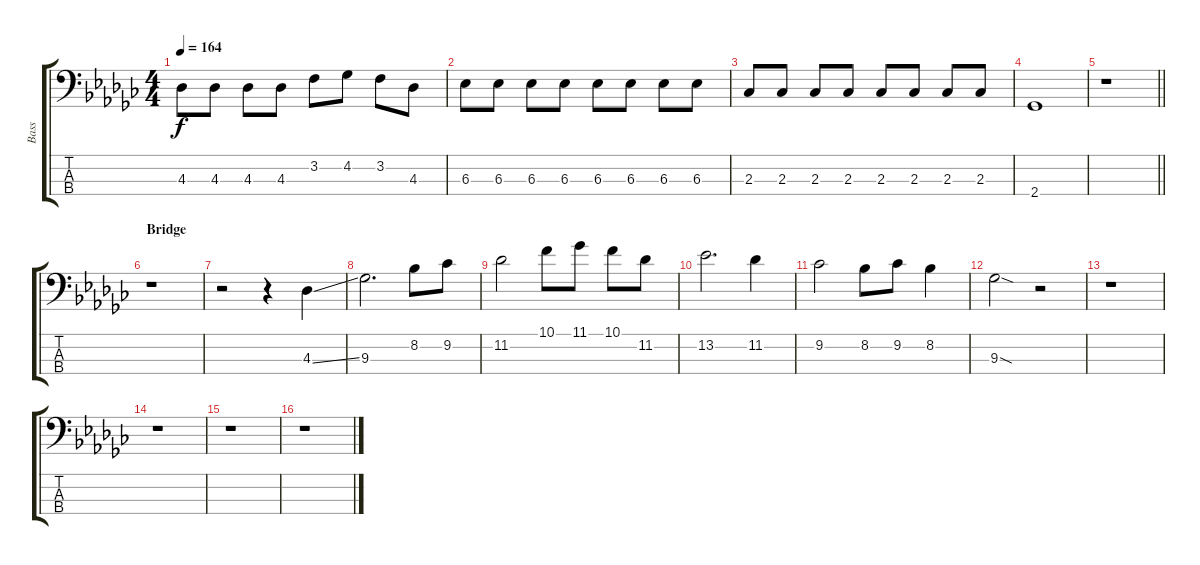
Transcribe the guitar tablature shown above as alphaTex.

\track ("Bass" "Bass") {instrument electricbasspick}
\staff {score tabs}
\tuning (G2 D2 A1 E1) {hide}
\ts (4 4)
\tempo 164
\clef f4
\ks gb
4.3.8{dy f} 4.3.8 4.3.8 4.3.8 3.2.8 4.2.8 3.2.8 4.3.8 |
6.3.8 6.3.8 6.3.8 6.3.8 6.3.8 6.3.8 6.3.8 6.3.8 |
2.3.8 2.3.8 2.3.8 2.3.8 2.3.8 2.3.8 2.3.8 2.3.8 |
2.4.1 |
\barLineRight lightlight
r.1 |
\section ("" "Bridge")
r.1 |
r.2 r.4 4.3{ss}.4 |
9.3.2{d} 8.2.8 9.2.8 |
11.2.2 10.1.8 11.1.8 10.1.8 11.2.8 |
13.2.2{d} 11.2.4 |
9.2.2 8.2.8 9.2.8 8.2.4 |
9.3{sod}.2 r.2 |
r.1 |
r.1 |
r.1 |
r.1
